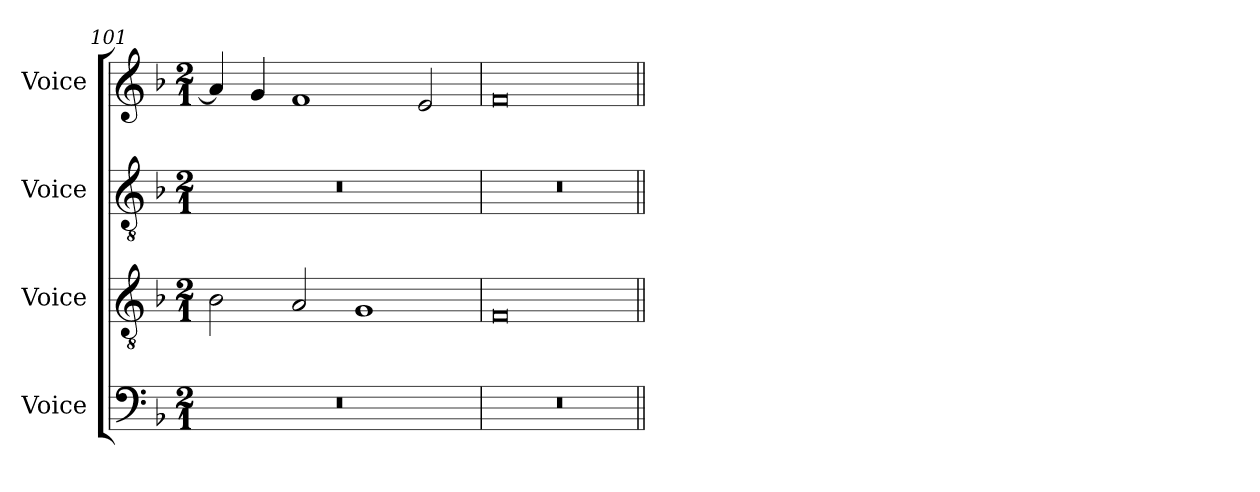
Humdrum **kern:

**kern	**kern	**kern	**kern
*part4	*part3	*part2	*part1
*staff4	*staff3	*staff2	*staff1
*I"Voice	*I"Voice	*I"Voice	*I"Voice
*I'V	*I'V	*I'V	*I'V
*clefF4	*clefGv2	*clefGv2	*clefG2
*k[b-]	*k[b-]	*k[b-]	*k[b-]
*M2/1	*M2/1	*M2/1	*M2/1
=101	=101	=101	=101
0r	2B-\	0r	4a/]
.	.	.	4g/
.	2A/	.	1f
.	1G	.	.
.	.	.	2e/
=102	=102	=102	=102
0r	0F	0r	0f
=||	=||	=||	=||
*-	*-	*-	*-
